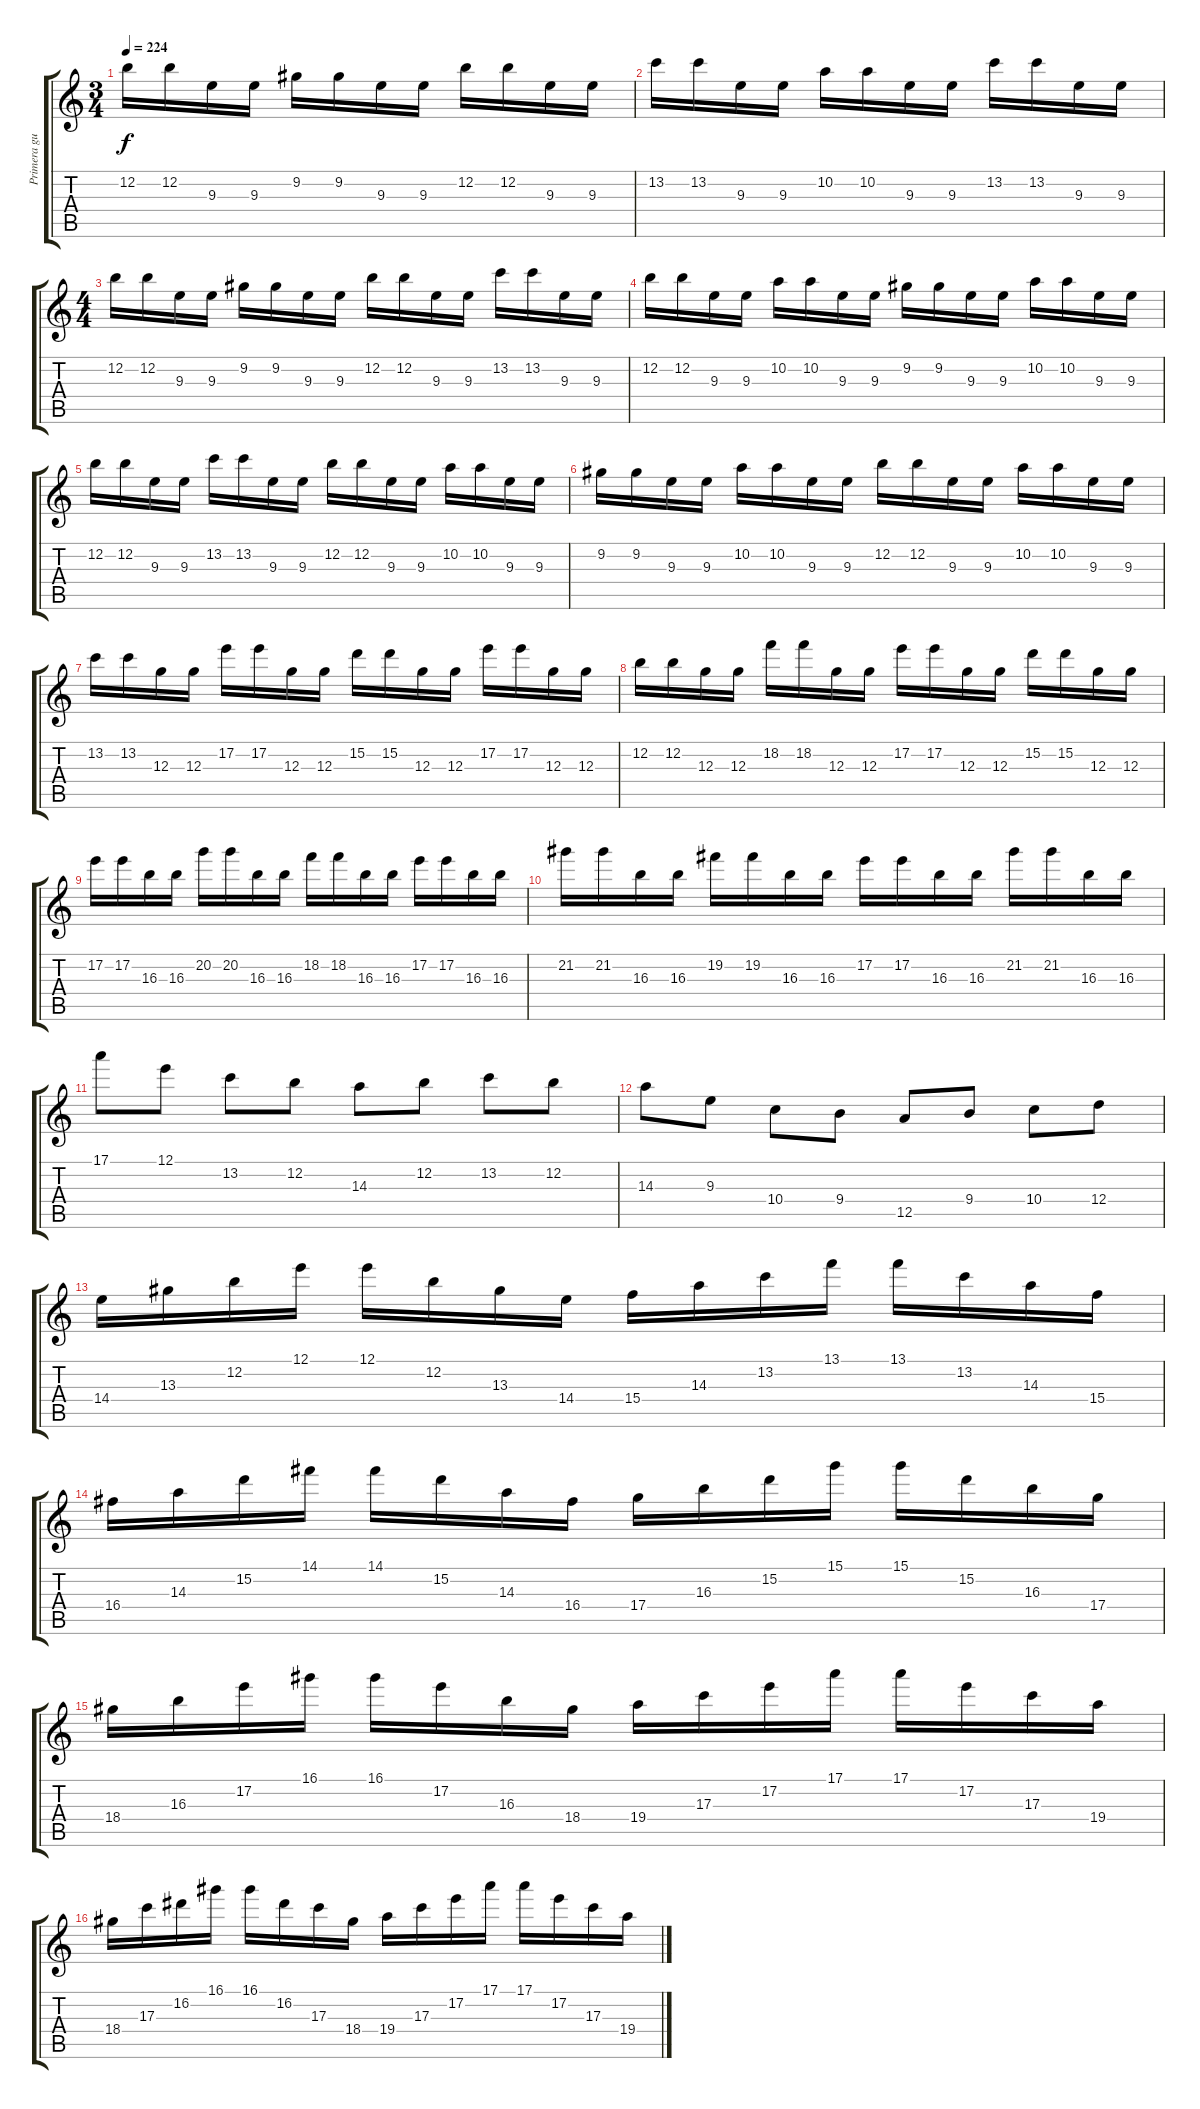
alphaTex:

\track ("Primera guitarra" "Primera gu") {instrument distortionguitar}
\staff {score tabs}
\tuning (E4 B3 G3 D3 A2 E2) {hide}
\ts (3 4)
\tempo 224
\clef g2
\ks c
12.2.16{dy f} 12.2.16 9.3.16 9.3.16 9.2.16 9.2.16 9.3.16 9.3.16 12.2.16 12.2.16 9.3.16 9.3.16 |
13.2.16 13.2.16 9.3.16 9.3.16 10.2.16 10.2.16 9.3.16 9.3.16 13.2.16 13.2.16 9.3.16 9.3.16 |
\ts (4 4)
12.2.16 12.2.16 9.3.16 9.3.16 9.2.16 9.2.16 9.3.16 9.3.16 12.2.16 12.2.16 9.3.16 9.3.16 13.2.16 13.2.16 9.3.16 9.3.16 |
12.2.16 12.2.16 9.3.16 9.3.16 10.2.16 10.2.16 9.3.16 9.3.16 9.2.16 9.2.16 9.3.16 9.3.16 10.2.16 10.2.16 9.3.16 9.3.16 |
12.2.16 12.2.16 9.3.16 9.3.16 13.2.16 13.2.16 9.3.16 9.3.16 12.2.16 12.2.16 9.3.16 9.3.16 10.2.16 10.2.16 9.3.16 9.3.16 |
9.2.16 9.2.16 9.3.16 9.3.16 10.2.16 10.2.16 9.3.16 9.3.16 12.2.16 12.2.16 9.3.16 9.3.16 10.2.16 10.2.16 9.3.16 9.3.16 |
13.2.16 13.2.16 12.3.16 12.3.16 17.2.16 17.2.16 12.3.16 12.3.16 15.2.16 15.2.16 12.3.16 12.3.16 17.2.16 17.2.16 12.3.16 12.3.16 |
12.2.16 12.2.16 12.3.16 12.3.16 18.2.16 18.2.16 12.3.16 12.3.16 17.2.16 17.2.16 12.3.16 12.3.16 15.2.16 15.2.16 12.3.16 12.3.16 |
17.2.16 17.2.16 16.3.16 16.3.16 20.2.16 20.2.16 16.3.16 16.3.16 18.2.16 18.2.16 16.3.16 16.3.16 17.2.16 17.2.16 16.3.16 16.3.16 |
21.2.16 21.2.16 16.3.16 16.3.16 19.2.16 19.2.16 16.3.16 16.3.16 17.2.16 17.2.16 16.3.16 16.3.16 21.2.16 21.2.16 16.3.16 16.3.16 |
17.1.8 12.1.8 13.2.8 12.2.8 14.3.8 12.2.8 13.2.8 12.2.8 |
14.3.8 9.3.8 10.4.8 9.4.8 12.5.8 9.4.8 10.4.8 12.4.8 |
14.4.16 13.3.16 12.2.16 12.1.16 12.1.16 12.2.16 13.3.16 14.4.16 15.4.16 14.3.16 13.2.16 13.1.16 13.1.16 13.2.16 14.3.16 15.4.16 |
16.4.16 14.3.16 15.2.16 14.1.16 14.1.16 15.2.16 14.3.16 16.4.16 17.4.16 16.3.16 15.2.16 15.1.16 15.1.16 15.2.16 16.3.16 17.4.16 |
18.4.16 16.3.16 17.2.16 16.1.16 16.1.16 17.2.16 16.3.16 18.4.16 19.4.16 17.3.16 17.2.16 17.1.16 17.1.16 17.2.16 17.3.16 19.4.16 |
18.4.16 17.3.16 16.2.16 16.1.16 16.1.16 16.2.16 17.3.16 18.4.16 19.4.16 17.3.16 17.2.16 17.1.16 17.1.16 17.2.16 17.3.16 19.4.16
